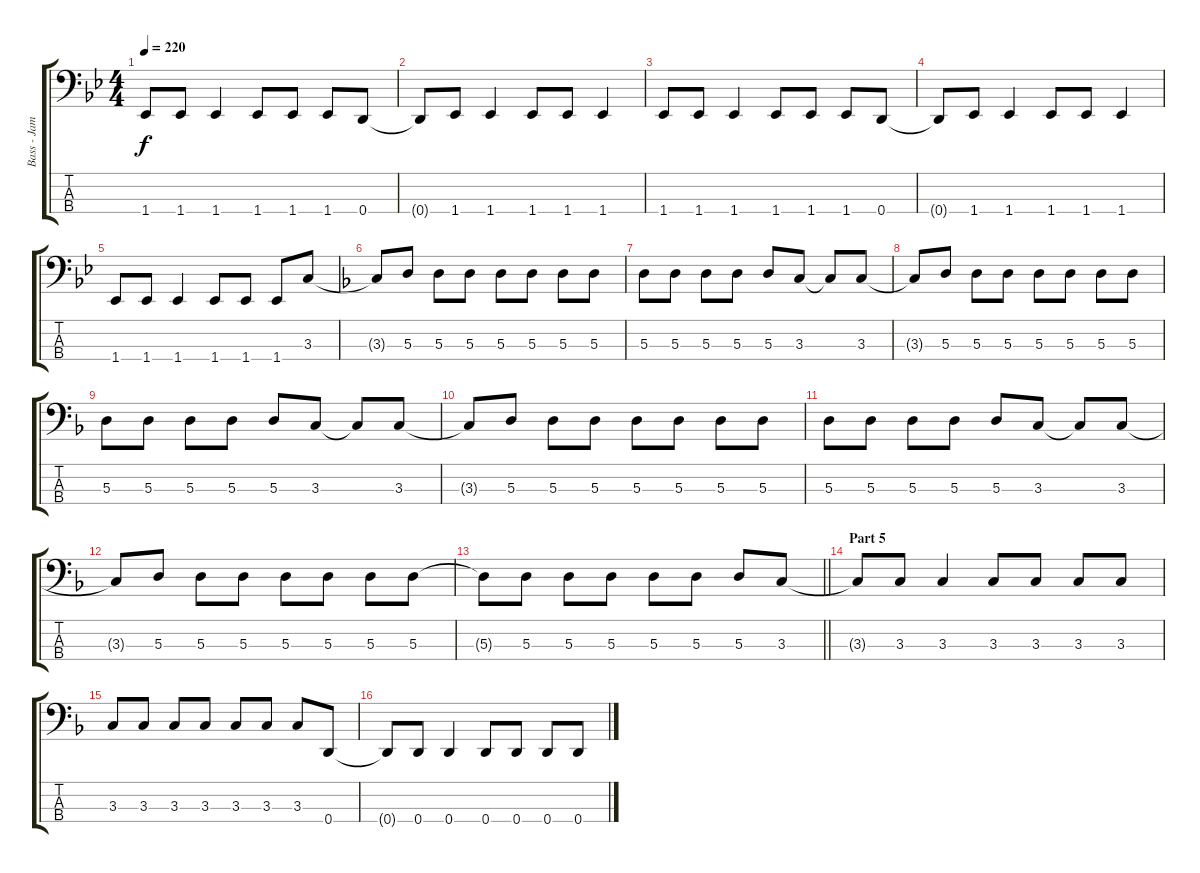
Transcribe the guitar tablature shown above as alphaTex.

\track ("Bass - James Johnston" "Bass - Jam") {instrument electricbassfinger}
\staff {score tabs}
\tuning (G2 D2 A1 D1) {hide}
\ts (4 4)
\tempo 220
\clef f4
\ks gminor
1.4.8{dy f} 1.4.8 1.4.4 1.4.8 1.4.8 1.4.8 0.4.8 |
0.4{t}.8 1.4.8 1.4.4 1.4.8 1.4.8 1.4.4 |
1.4.8 1.4.8 1.4.4 1.4.8 1.4.8 1.4.8 0.4.8 |
0.4{t}.8 1.4.8 1.4.4 1.4.8 1.4.8 1.4.4 |
1.4.8 1.4.8 1.4.4 1.4.8 1.4.8 1.4.8 3.3.8 |
\ks dminor
3.3{t}.8 5.3.8 5.3.8 5.3.8 5.3.8 5.3.8 5.3.8 5.3.8 |
5.3.8 5.3.8 5.3.8 5.3.8 5.3.8 3.3.8 3.3{t}.8 3.3.8 |
3.3{t}.8 5.3.8 5.3.8 5.3.8 5.3.8 5.3.8 5.3.8 5.3.8 |
5.3.8 5.3.8 5.3.8 5.3.8 5.3.8 3.3.8 3.3{t}.8 3.3.8 |
3.3{t}.8 5.3.8 5.3.8 5.3.8 5.3.8 5.3.8 5.3.8 5.3.8 |
5.3.8 5.3.8 5.3.8 5.3.8 5.3.8 3.3.8 3.3{t}.8 3.3.8 |
3.3{t}.8 5.3.8 5.3.8 5.3.8 5.3.8 5.3.8 5.3.8 5.3.8 |
\barLineRight lightlight
5.3{t}.8 5.3.8 5.3.8 5.3.8 5.3.8 5.3.8 5.3.8 3.3.8 |
\section ("" "Part 5")
3.3{t}.8 3.3.8 3.3.4 3.3.8 3.3.8 3.3.8 3.3.8 |
3.3.8 3.3.8 3.3.8 3.3.8 3.3.8 3.3.8 3.3.8 0.4.8 |
0.4{t}.8 0.4.8 0.4.4 0.4.8 0.4.8 0.4.8 0.4.8
